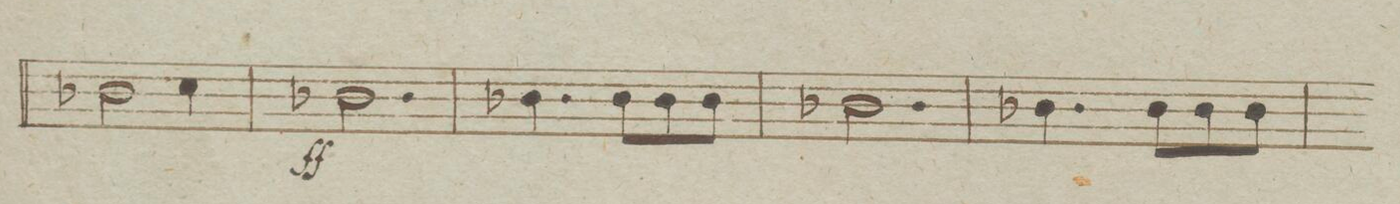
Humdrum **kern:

**kern	**dynam
*I"Corno Secondo in Es.	*
*clefG2	*
*k[b-e-a-]	*
*M3/4	*
2d-X\	.
4e-\	.
=31	=31
2.d-X\	ff
=32	=32
4.d-X\	.
8d-\L	.
8d-\	.
8d-\J	.
=33	=33
2.d-X\	.
=34	=34
4.d-X\	.
8d-\L	.
8d-\	.
8d-\J	.
=35	=35
*-	*-
